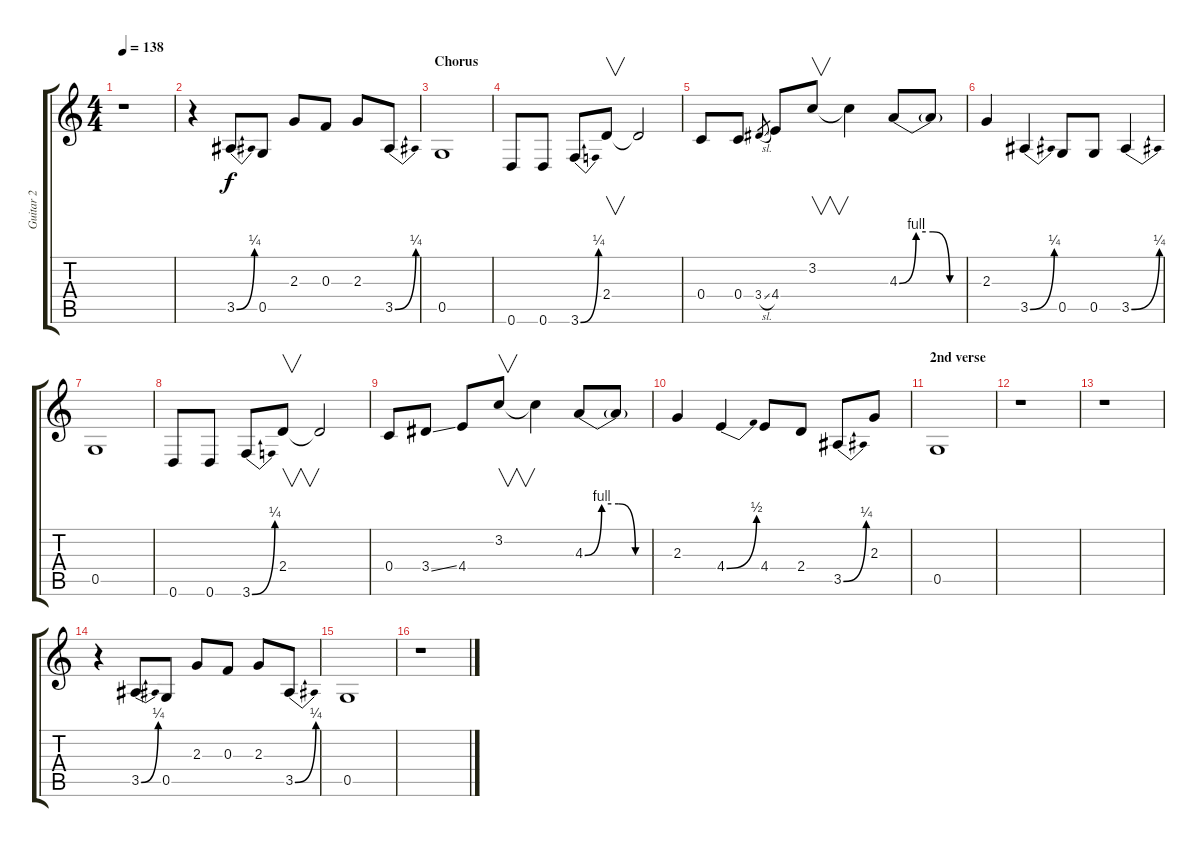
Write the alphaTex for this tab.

\track ("Guitar 2" "Guitar 2") {instrument overdrivenguitar}
\staff {score tabs}
\tuning (D4 A3 F3 C3 G2 D2) {hide}
\ts (4 4)
\tempo 138
\clef g2
\ks c
r.1{dy f} |
r.4 3.5{be (bend 0 0 60 1)}.8 0.5.8 2.3.8 0.3.8 2.3.8 3.5{be (bend 0 0 60 1)}.8 |
\section ("" "Chorus")
0.5.1 |
0.6.8 0.6.8 3.6{be (bend 0 0 60 1)}.8 2.4.8{v} 2.4{t}.2 |
0.4.8 0.4.8 3.4{sl}.8{gr} 4.4.8 3.2.8{v} 3.2{t}.4 4.3{be (custom 0 0 15 4 30 4 45 0 60 0)}.8 4.3{t}.8 |
2.3.4 3.5{be (bend 0 0 60 1)}.4 0.5.8 0.5.8 3.5{be (bend 0 0 60 1)}.4 |
0.5.1 |
0.6.8 0.6.8 3.6{be (bend 0 0 60 1)}.8 2.4.8{v} 2.4{t}.2 |
0.4.8 3.4{ss}.8 4.4.8 3.2.8{v} 3.2{t}.4 4.3{be (custom 0 0 15 4 30 4 45 0 60 0)}.8 4.3{t}.8 |
2.3.4 4.4{be (bend 0 0 60 2)}.4 4.4.8 2.4.8 3.5{be (bend 0 0 60 1)}.8 2.3.8 |
\section ("" "2nd verse")
0.5.1 |
r.1 |
r.1 |
r.4 3.5{be (bend 0 0 60 1)}.8 0.5.8 2.3.8 0.3.8 2.3.8 3.5{be (bend 0 0 60 1)}.8 |
0.5.1 |
r.1
